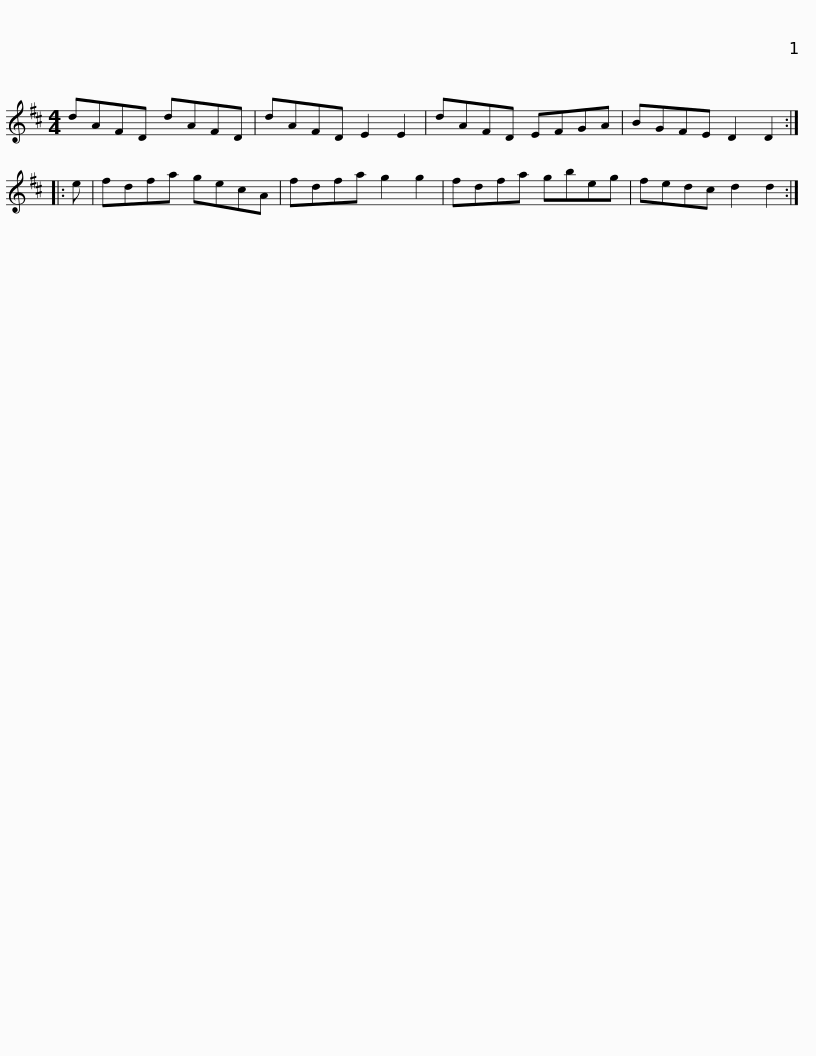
X:1
L:1/8
M:4/4
I:linebreak $
K:D
V:1 treble
V:1
 dAFD dAFD | dAFD E2 E2 | dAFD EFGA | BGFE D2 D2 :: e | %5
 fdfa gecA |$ fdfa g2 g2 | fdfa gbeg | fedc d2 d2 :| %9
